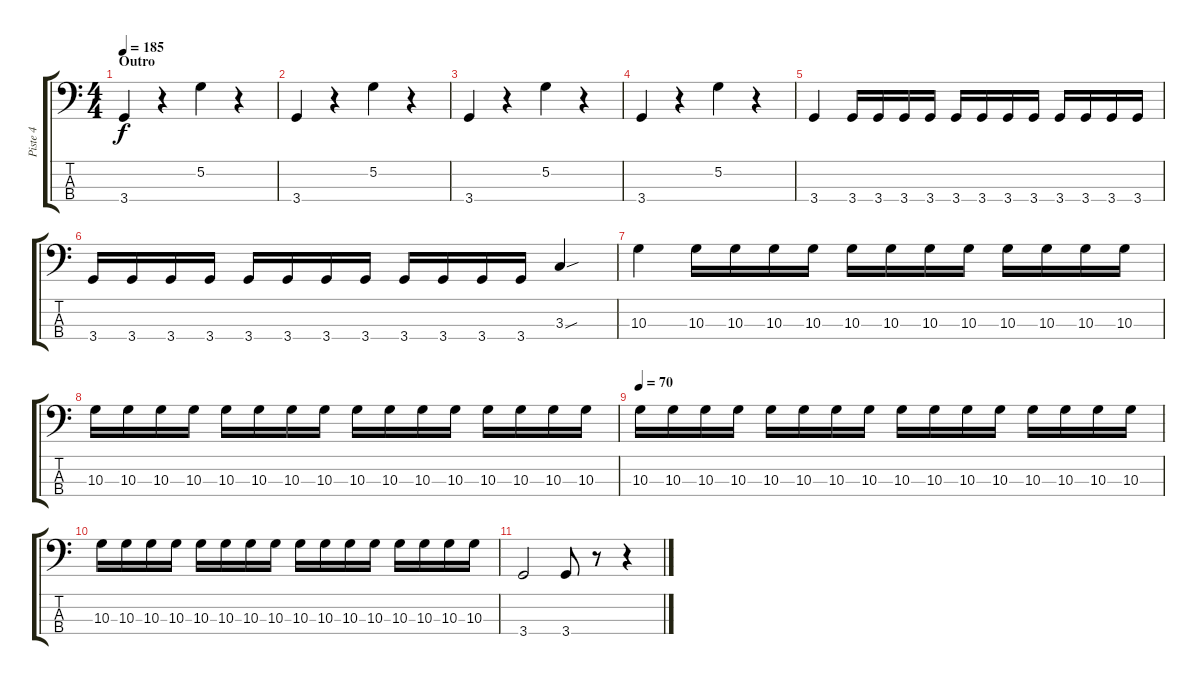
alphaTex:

\track ("Piste 4" "Piste 4") {instrument electricbasspick}
\staff {score tabs}
\tuning (G2 D2 A1 E1) {hide}
\ts (4 4)
\section ("" "Outro")
\tempo 185
\clef f4
\ks c
3.4.4{dy f} r.4 5.2.4 r.4 |
3.4.4 r.4 5.2.4 r.4 |
3.4.4 r.4 5.2.4 r.4 |
3.4.4 r.4 5.2.4 r.4 |
3.4.4 3.4.16 3.4.16 3.4.16 3.4.16 3.4.16 3.4.16 3.4.16 3.4.16 3.4.16 3.4.16 3.4.16 3.4.16 |
3.4.16 3.4.16 3.4.16 3.4.16 3.4.16 3.4.16 3.4.16 3.4.16 3.4.16 3.4.16 3.4.16 3.4.16 3.3{sou}.4 |
10.3.4 10.3.16 10.3.16 10.3.16 10.3.16 10.3.16 10.3.16 10.3.16 10.3.16 10.3.16 10.3.16 10.3.16 10.3.16 |
10.3.16 10.3.16 10.3.16 10.3.16 10.3.16 10.3.16 10.3.16 10.3.16 10.3.16 10.3.16 10.3.16 10.3.16 10.3.16 10.3.16 10.3.16 10.3.16 |
\tempo 70
10.3.16 10.3.16 10.3.16 10.3.16 10.3.16 10.3.16 10.3.16 10.3.16 10.3.16 10.3.16 10.3.16 10.3.16 10.3.16 10.3.16 10.3.16 10.3.16 |
10.3.16 10.3.16 10.3.16 10.3.16 10.3.16 10.3.16 10.3.16 10.3.16 10.3.16 10.3.16 10.3.16 10.3.16 10.3.16 10.3.16 10.3.16 10.3.16 |
3.4.2 3.4.8 r.8 r.4
